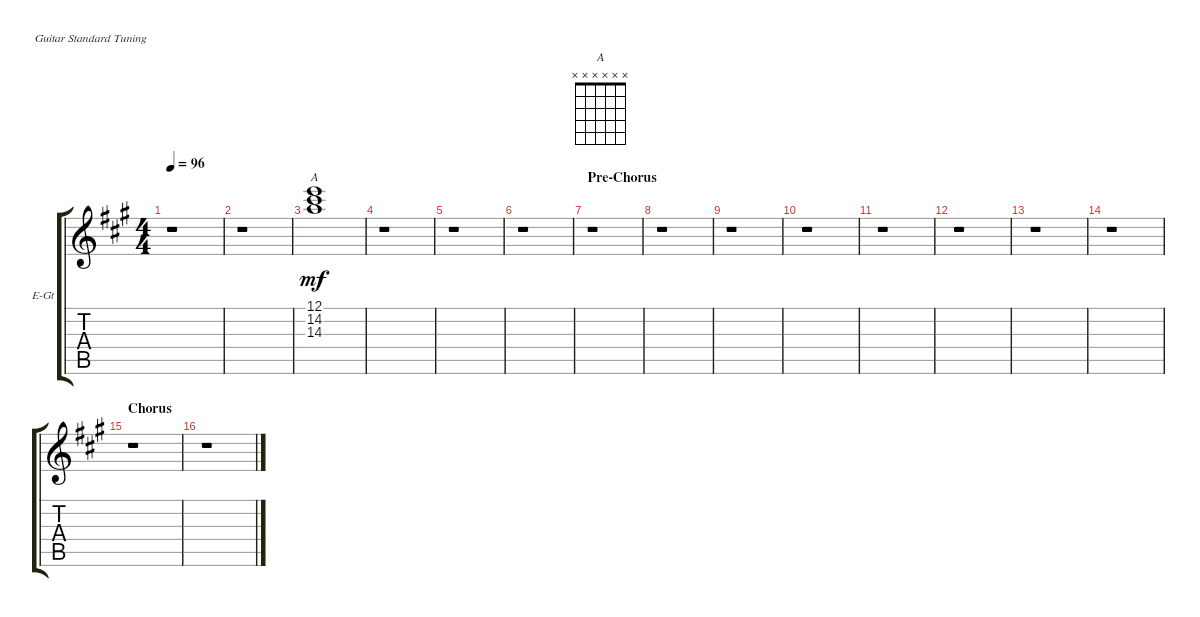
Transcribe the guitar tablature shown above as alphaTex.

\defaultSystemsLayout 4
\bracketExtendMode groupsimilarinstruments
\firstSystemTrackNameOrientation horizontal
\otherSystemsTrackNameOrientation horizontal
\track ("Electric Guitar" "E-Gt") {instrument electricguitarclean}
\staff {score tabs}
\tuning (E4 B3 G3 D3 A2 E2)
\chord ("A" x x x x x x)
\ts (4 4)
\tempo 96
\clef g2
\ks a
r.1{dy mf} |
r.1 |
(12.1 14.2 14.3).1{ch "A"} |
r.1 |
r.1 |
r.1 |
\section ("" "Pre-Chorus")
r.1 |
r.1 |
r.1 |
r.1 |
r.1 |
r.1 |
r.1 |
r.1 |
\section ("" "Chorus")
r.1 |
r.1
